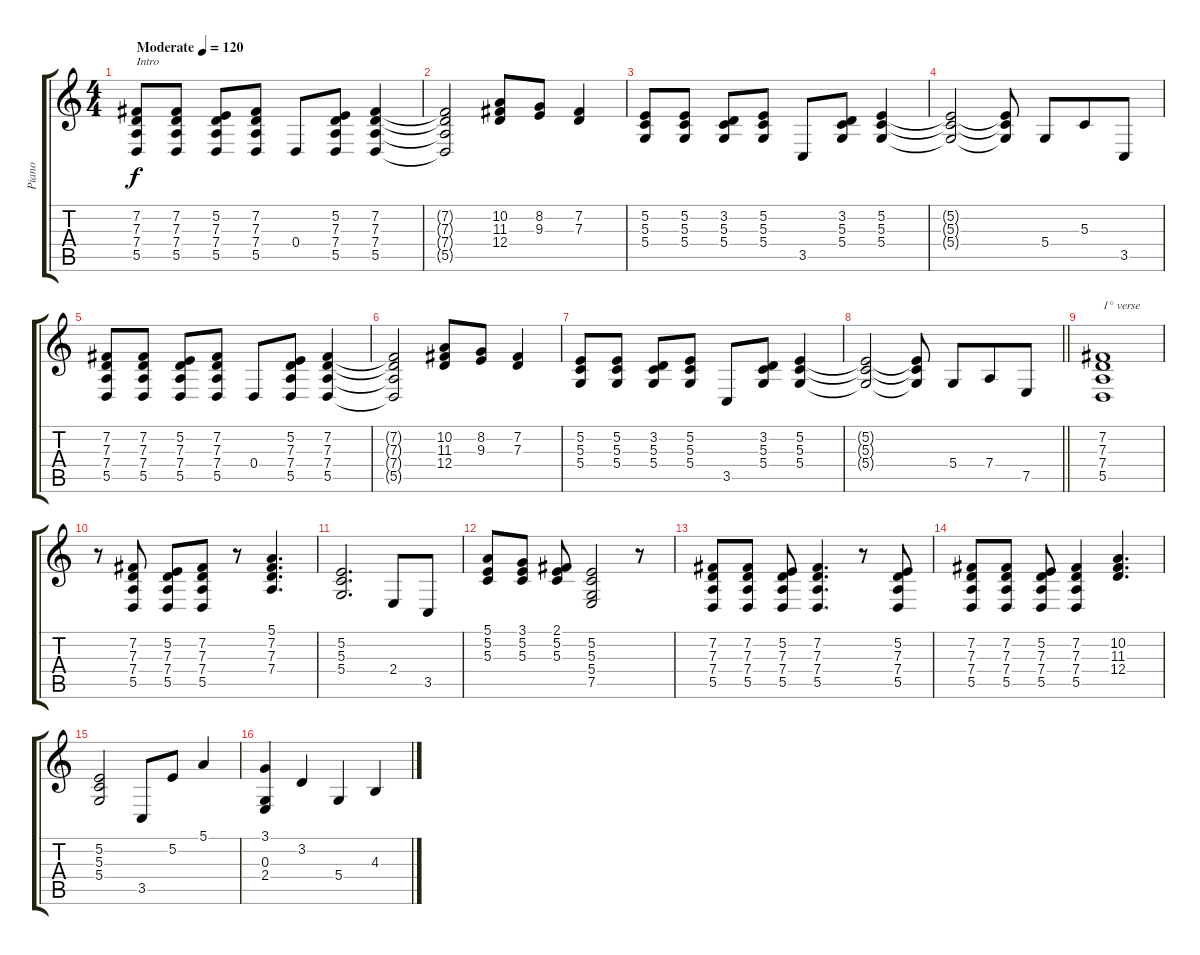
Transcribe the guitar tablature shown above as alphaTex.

\track ("Piano" "Piano") {instrument electricgrandpiano}
\staff {score tabs}
\tuning (E4 B3 G3 D3 A2 E2) {hide}
\ts (4 4)
\tempo (120 "Moderate")
\clef g2
\ks c
(7.2 7.3 7.4 5.5).8{txt "Intro" dy f instrument electricgrandpiano} (7.2 7.3 7.4 5.5).8 (5.2 7.3 7.4 5.5).8 (7.2 7.3 7.4 5.5).8 0.4.8 (5.2 7.3 7.4 5.5).8 (7.2 7.3 7.4 5.5).4 |
(7.2{t} 7.3{t} 7.4{t} 5.5{t}).2 (10.2 11.3 12.4).8 (8.2 9.3).8 (7.2 7.3).4 |
(5.2 5.3 5.4).8 (5.2 5.3 5.4).8 (3.2 5.3 5.4).8 (5.2 5.3 5.4).8 3.5.8 (3.2 5.3 5.4).8 (5.2 5.3 5.4).4 |
(5.2{t} 5.3{t} 5.4{t}).2 (5.2{t} 5.3{t} 5.4{t}).8{beam split} 5.4.8{beam merge} 5.3.8 3.5.8 |
(7.2 7.3 7.4 5.5).8 (7.2 7.3 7.4 5.5).8 (5.2 7.3 7.4 5.5).8 (7.2 7.3 7.4 5.5).8 0.4.8 (5.2 7.3 7.4 5.5).8 (7.2 7.3 7.4 5.5).4 |
(7.2{t} 7.3{t} 7.4{t} 5.5{t}).2 (10.2 11.3 12.4).8 (8.2 9.3).8 (7.2 7.3).4 |
(5.2 5.3 5.4).8 (5.2 5.3 5.4).8 (3.2 5.3 5.4).8 (5.2 5.3 5.4).8 3.5.8 (3.2 5.3 5.4).8 (5.2 5.3 5.4).4 |
\barLineRight lightlight
(5.2{t} 5.3{t} 5.4{t}).2 (5.2{t} 5.3{t} 5.4{t}).8{beam split} 5.4.8{beam merge} 7.4.8 7.5.8 |
(7.2 7.3 7.4 5.5).1{txt "1° verse"} |
r.8 (7.2 7.3 7.4 5.5).8 (5.2 7.3 7.4 5.5).8 (7.2 7.3 7.4 5.5).8 r.8 (5.1 7.2 7.3 7.4).4{d} |
(5.2 5.3 5.4).2{d} 2.4.8 3.5.8 |
(5.1 5.2 5.3).8 (3.1 5.2 5.3).8 (2.1 5.2 5.3).8 (5.2 5.3 5.4 7.5).2 r.8 |
(7.2 7.3 7.4 5.5).8 (7.2 7.3 7.4 5.5).8 (5.2 7.3 7.4 5.5).8 (7.2 7.3 7.4 5.5).4{d} r.8 (5.2 7.3 7.4 5.5).8 |
(7.2 7.3 7.4 5.5).8 (7.2 7.3 7.4 5.5).8 (5.2 7.3 7.4 5.5).8 (7.2 7.3 7.4 5.5).4 (10.2 11.3 12.4).4{d} |
(5.2 5.3 5.4).2 3.5.8 5.2.8 5.1.4 |
(3.1 0.3 2.4).4 3.2.4 5.4.4 4.3.4
